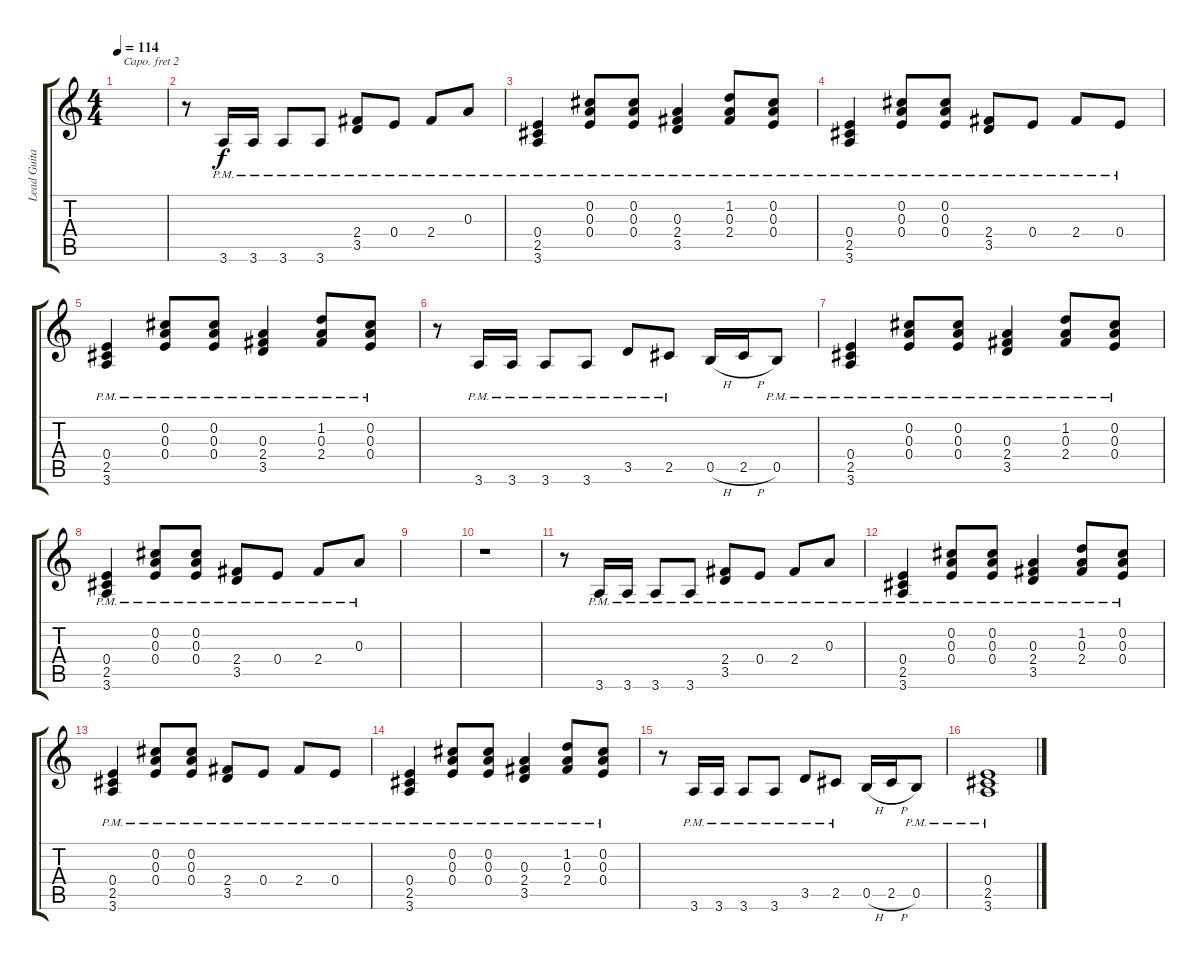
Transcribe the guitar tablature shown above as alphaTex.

\track ("Lead Guitar 1" "Lead Guita") {instrument distortionguitar}
\staff {score tabs}
\capo 2
\tuning (E4 B3 G3 D3 A2 E2) {hide}
\ts (4 4)
\tempo 114
\clef g2
\ks c
|
r.8 3.6{pm}.16 3.6{pm}.16 3.6{pm}.8 3.6{pm}.8 (2.4{pm} 3.5{pm}).8 0.4{pm}.8 2.4{pm}.8 0.3{pm}.8 |
(0.4{pm} 2.5{pm} 3.6{pm}).4 (0.2{pm} 0.3{pm} 0.4{pm}).8 (0.2{pm} 0.3{pm} 0.4{pm}).8 (0.3{pm} 2.4 3.5{pm}).4 (1.2{pm} 0.3{pm} 2.4{pm}).8 (0.2{pm} 0.3{pm} 0.4{pm}).8 |
(0.4{pm} 2.5{pm} 3.6{pm}).4 (0.2{pm} 0.3{pm} 0.4{pm}).8 (0.2{pm} 0.3{pm} 0.4{pm}).8 (2.4{pm} 3.5{pm}).8 0.4{pm}.8 2.4{pm}.8 0.4{pm}.8 |
(0.4{pm} 2.5{pm} 3.6{pm}).4 (0.2{pm} 0.3{pm} 0.4{pm}).8 (0.2{pm} 0.3{pm} 0.4{pm}).8 (0.3{pm} 2.4{pm} 3.5{pm}).4 (1.2{pm} 0.3{pm} 2.4{pm}).8 (0.2{pm} 0.3{pm} 0.4{pm}).8 |
r.8 3.6{pm}.16 3.6{pm}.16 3.6{pm}.8 3.6{pm}.8 3.5{pm}.8 2.5{pm}.8 0.5{h}.16 2.5{h}.16 0.5{pm}.8 |
(0.4{pm} 2.5{pm} 3.6{pm}).4 (0.2{pm} 0.3{pm} 0.4{pm}).8 (0.2{pm} 0.3{pm} 0.4{pm}).8 (0.3{pm} 2.4{pm} 3.5{pm}).4 (1.2{pm} 0.3{pm} 2.4{pm}).8 (0.2{pm} 0.3{pm} 0.4{pm}).8 |
(0.4{pm} 2.5{pm} 3.6{pm}).4 (0.2{pm} 0.3{pm} 0.4{pm}).8 (0.2{pm} 0.3{pm} 0.4{pm}).8 (2.4{pm} 3.5{pm}).8 0.4{pm}.8 2.4{pm}.8 0.3{pm}.8 |
|
r.1 |
r.8 3.6{pm}.16 3.6{pm}.16 3.6{pm}.8 3.6{pm}.8 (2.4{pm} 3.5{pm}).8 0.4{pm}.8 2.4{pm}.8 0.3{pm}.8 |
(0.4{pm} 2.5{pm} 3.6{pm}).4 (0.2{pm} 0.3{pm} 0.4{pm}).8 (0.2{pm} 0.3{pm} 0.4{pm}).8 (0.3{pm} 2.4 3.5{pm}).4 (1.2{pm} 0.3{pm} 2.4{pm}).8 (0.2{pm} 0.3{pm} 0.4{pm}).8 |
(0.4{pm} 2.5{pm} 3.6{pm}).4 (0.2{pm} 0.3{pm} 0.4{pm}).8 (0.2{pm} 0.3{pm} 0.4{pm}).8 (2.4{pm} 3.5{pm}).8 0.4{pm}.8 2.4{pm}.8 0.4{pm}.8 |
(0.4{pm} 2.5{pm} 3.6{pm}).4 (0.2{pm} 0.3{pm} 0.4{pm}).8 (0.2{pm} 0.3{pm} 0.4{pm}).8 (0.3{pm} 2.4{pm} 3.5{pm}).4 (1.2{pm} 0.3{pm} 2.4{pm}).8 (0.2{pm} 0.3{pm} 0.4{pm}).8 |
r.8 3.6{pm}.16 3.6{pm}.16 3.6{pm}.8 3.6{pm}.8 3.5{pm}.8 2.5{pm}.8 0.5{h}.16 2.5{h}.16 0.5{pm}.8 |
(0.4{pm} 2.5{pm} 3.6{pm}).1
